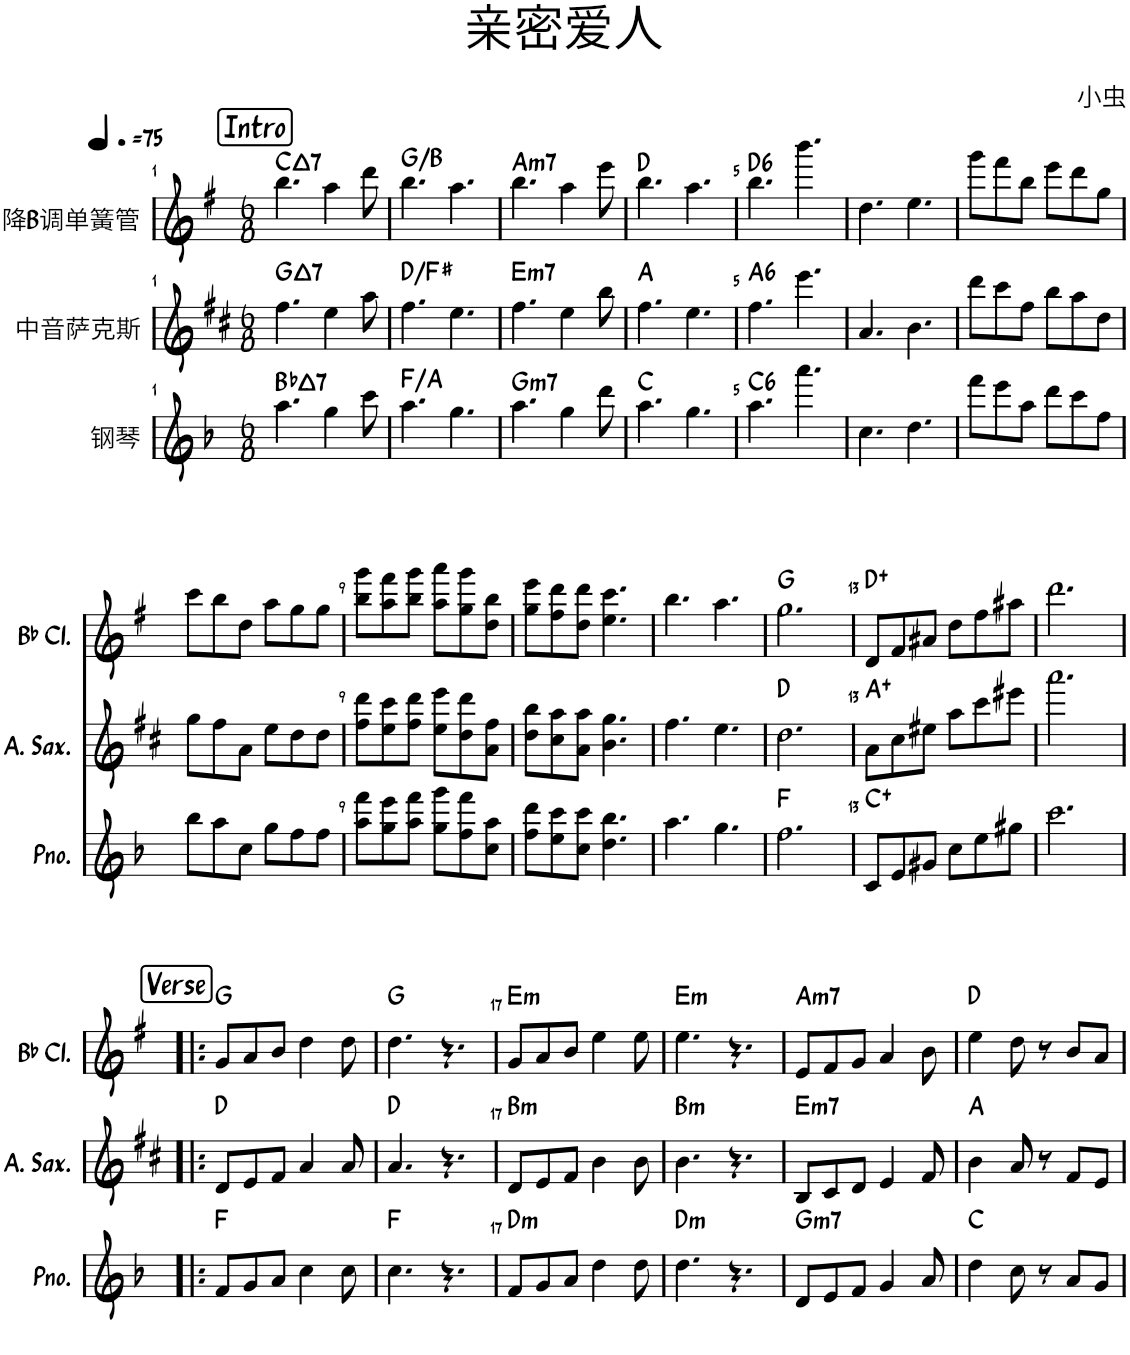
**kern	**harte	**kern	**harte	**kern	**harte
*part3	*part3	*part2	*part2	*part1	*part1
*staff3	*	*staff2	*	*staff1	*
*I"钢琴	*	*I"中音萨克斯	*	*I"降B调单簧管	*
*clefG2	*	*clefG2	*	*clefG2	*
*	*	*Trd5c9	*	*Trd1c2	*
*k[b-]	*	*k[f#c#]	*	*k[f#]	*
*M6/8	*	*M6/8	*	*M6/8	*
*MM113	*	*MM113	*	*MM113	*
!!LO:REH:place=s1:a:B:cj:fs=14:t=Intro
=1	=1	=1	=1	=1	=1
!	!LO:H:kt=7	!	!LO:H:kt=7	!	!LO:H:kt=7
4.aa\	Bb:maj7	4.ff#\	G:maj7	4.bb\	C:maj7
4gg\	.	4ee\	.	4aa\	.
8ccc\	.	8aa\	.	8ddd\	.
=2	=2	=2	=2	=2	=2
4.aa\	F:maj/3	4.ff#\	D:maj/3	4.bb\	G:maj/3
4.gg\	.	4.ee\	.	4.aa\	.
=3	=3	=3	=3	=3	=3
!	!LO:H:kt=m7	!	!LO:H:kt=m7	!	!LO:H:kt=m7
4.aa\	G:min7	4.ff#\	E:min7	4.bb\	A:min7
4gg\	.	4ee\	.	4aa\	.
8ddd\	.	8bb\	.	8eee\	.
=4	=4	=4	=4	=4	=4
4.aa\	C:maj	4.ff#\	A:maj	4.bb\	D:maj
4.gg\	.	4.ee\	.	4.aa\	.
=5	=5	=5	=5	=5	=5
!	!LO:H:kt=6	!	!LO:H:kt=6	!	!LO:H:kt=6
4.aa\	C:maj6	4.ff#\	A:maj6	4.bb\	D:maj6
4.aaa\	.	4.eee\	.	4.bbb\	.
=6	=6	=6	=6	=6	=6
4.cc\	.	4.a/	.	4.dd\	.
4.dd\	.	4.b\	.	4.ee\	.
=7	=7	=7	=7	=7	=7
8fff\L	.	8ddd\L	.	8ggg\L	.
8eee\	.	8ccc#\	.	8fff#\	.
8aa\J	.	8ff#\J	.	8bb\J	.
8ddd\L	.	8bb\L	.	8eee\L	.
8ccc\	.	8aa\	.	8ddd\	.
8ff\J	.	8dd\J	.	8gg\J	.
!!LO:LB:g=z
=8	=8	=8	=8	=8	=8
8bb-\L	.	8gg\L	.	8ccc\L	.
8aa\	.	8ff#\	.	8bb\	.
8cc\J	.	8a\J	.	8dd\J	.
8gg\L	.	8ee\L	.	8aa\L	.
8ff\	.	8dd\	.	8gg\	.
8ff\J	.	8dd\J	.	8gg\J	.
=9	=9	=9	=9	=9	=9
8aa\ 8fff\L	.	8ff#\ 8ddd\L	.	8bb\ 8ggg\L	.
8gg\ 8eee\	.	8ee\ 8ccc#\	.	8aa\ 8fff#\	.
8aa\ 8fff\J	.	8ff#\ 8ddd\J	.	8bb\ 8ggg\J	.
8gg\ 8ggg\L	.	8ee\ 8eee\L	.	8aa\ 8aaa\L	.
8ff\ 8fff\	.	8dd\ 8ddd\	.	8gg\ 8ggg\	.
8cc\ 8aa\J	.	8a\ 8ff#\J	.	8dd\ 8bb\J	.
=10	=10	=10	=10	=10	=10
8ff\ 8ddd\L	.	8dd\ 8bb\L	.	8gg\ 8eee\L	.
8ee\ 8ccc\	.	8cc#\ 8aa\	.	8ff#\ 8ddd\	.
8cc\ 8ccc\J	.	8a\ 8aa\J	.	8dd\ 8ddd\J	.
4.dd\ 4.bb-\	.	4.b\ 4.gg\	.	4.ee\ 4.ccc\	.
=11	=11	=11	=11	=11	=11
4.aa\	.	4.ff#\	.	4.bb\	.
4.gg\	.	4.ee\	.	4.aa\	.
=12	=12	=12	=12	=12	=12
2.ff\	F:maj	2.dd\	D:maj	2.gg\	G:maj
=13	=13	=13	=13	=13	=13
8c/L	C:aug	8a\L	A:aug	8d/L	D:aug
8e/	.	8cc#\	.	8f#/	.
8g#X/J	.	8ee#X\J	.	8a#X/J	.
8cc\L	.	8aa\L	.	8dd\L	.
8ee\	.	8ccc#\	.	8ff#\	.
8gg#X\J	.	8eee#X\J	.	8aa#X\J	.
=14	=14	=14	=14	=14	=14
2.ccc\	.	2.aaa\	.	2.ddd\	.
!!LO:LB:g=z
!!LO:REH:place=s1:a:B:cj:fs=14:t=Verse
=15!|:	=15!|:	=15!|:	=15!|:	=15!|:	=15!|:
8f/L	F:maj	8d/L	D:maj	8g/L	G:maj
8g/	.	8e/	.	8a/	.
8a/J	.	8f#/J	.	8b/J	.
4cc\	.	4a/	.	4dd\	.
8cc\	.	8a/	.	8dd\	.
=16	=16	=16	=16	=16	=16
4.cc\	F:maj	4.a/	D:maj	4.dd\	G:maj
4.r	.	4.r	.	4.r	.
=17	=17	=17	=17	=17	=17
!	!LO:H:kt=m	!	!LO:H:kt=m	!	!LO:H:kt=m
8f/L	D:min	8d/L	B:min	8g/L	E:min
8g/	.	8e/	.	8a/	.
8a/J	.	8f#/J	.	8b/J	.
4dd\	.	4b\	.	4ee\	.
8dd\	.	8b\	.	8ee\	.
=18	=18	=18	=18	=18	=18
!	!LO:H:kt=m	!	!LO:H:kt=m	!	!LO:H:kt=m
4.dd\	D:min	4.b\	B:min	4.ee\	E:min
4.r	.	4.r	.	4.r	.
=19	=19	=19	=19	=19	=19
!	!LO:H:kt=m7	!	!LO:H:kt=m7	!	!LO:H:kt=m7
8d/L	G:min7	8B/L	E:min7	8e/L	A:min7
8e/	.	8c#/	.	8f#/	.
8f/J	.	8d/J	.	8g/J	.
4g/	.	4e/	.	4a/	.
8a/	.	8f#/	.	8b\	.
=20	=20	=20	=20	=20	=20
4dd\	C:maj	4b\	A:maj	4ee\	D:maj
8cc\	.	8a/	.	8dd\	.
8r	.	8r	.	8r	.
8a/L	.	8f#/L	.	8b/L	.
8g/J	.	8e/J	.	8a/J	.
=	=	=	=	=	=
*-	*-	*-	*-	*-	*-
